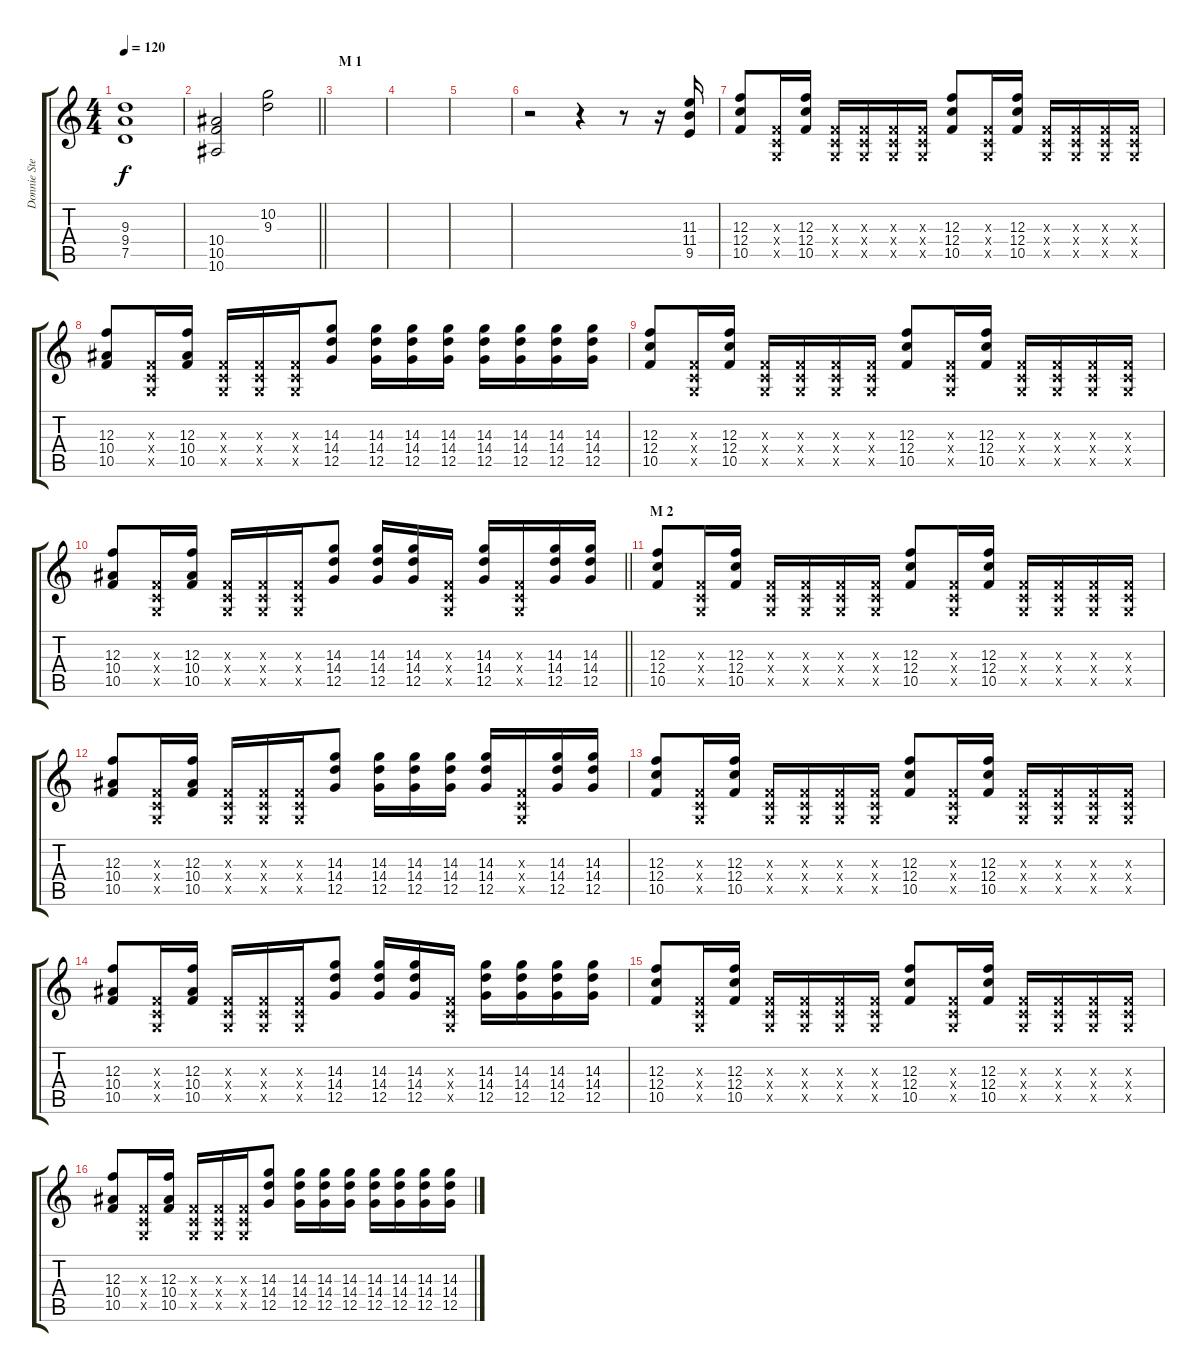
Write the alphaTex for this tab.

\track ("Donnie Steele" "Donnie Ste") {instrument distortionguitar}
\staff {score tabs}
\tuning (D4 A3 F3 C3 G2 C2) {hide}
\ts (4 4)
\tempo 120
\clef g2
\ks c
(9.3 9.4 7.5).1{dy f} |
\barLineRight lightlight
(10.4 10.5 10.6).2 (10.2 9.3).2 |
\section ("" "M 1")
|
|
|
r.2 r.4 r.8 r.16 (11.3 11.4 9.5).16{volume 10 instrument electricguitarclean} |
(12.3 12.4 10.5).8 (0.3{x} 0.4{x} 0.5{x}).16 (12.3 12.4 10.5).16 (0.3{x} 0.4{x} 0.5{x}).16 (0.3{x} 0.4{x} 0.5{x}).16 (0.3{x} 0.4{x} 0.5{x}).16 (0.3{x} 0.4{x} 0.5{x}).16 (12.3 12.4 10.5).8 (0.3{x} 0.4{x} 0.5{x}).16 (12.3 12.4 10.5).16 (0.3{x} 0.4{x} 0.5{x}).16 (0.3{x} 0.4{x} 0.5{x}).16 (0.3{x} 0.4{x} 0.5{x}).16 (0.3{x} 0.4{x} 0.5{x}).16 |
(12.3 10.4 10.5).8 (0.3{x} 0.4{x} 0.5{x}).16 (12.3 10.4 10.5).16 (0.3{x} 0.4{x} 0.5{x}).16 (0.3{x} 0.4{x} 0.5{x}).16 (0.3{x} 0.4{x} 0.5{x}).16 (14.3 14.4 12.5).8 (14.3 14.4 12.5).16 (14.3 14.4 12.5).16 (14.3 14.4 12.5).16 (14.3 14.4 12.5).16 (14.3 14.4 12.5).16 (14.3 14.4 12.5).16 (14.3 14.4 12.5).16 |
(12.3 12.4 10.5).8 (0.3{x} 0.4{x} 0.5{x}).16 (12.3 12.4 10.5).16 (0.3{x} 0.4{x} 0.5{x}).16 (0.3{x} 0.4{x} 0.5{x}).16 (0.3{x} 0.4{x} 0.5{x}).16 (0.3{x} 0.4{x} 0.5{x}).16 (12.3 12.4 10.5).8 (0.3{x} 0.4{x} 0.5{x}).16 (12.3 12.4 10.5).16 (0.3{x} 0.4{x} 0.5{x}).16 (0.3{x} 0.4{x} 0.5{x}).16 (0.3{x} 0.4{x} 0.5{x}).16 (0.3{x} 0.4{x} 0.5{x}).16 |
\barLineRight lightlight
(12.3 10.4 10.5).8 (0.3{x} 0.4{x} 0.5{x}).16 (12.3 10.4 10.5).16 (0.3{x} 0.4{x} 0.5{x}).16 (0.3{x} 0.4{x} 0.5{x}).16 (0.3{x} 0.4{x} 0.5{x}).16 (14.3 14.4 12.5).8 (14.3 14.4 12.5).16 (14.3 14.4 12.5).16 (0.3{x} 0.4{x} 0.5{x}).16 (14.3 14.4 12.5).16 (0.3{x} 0.4{x} 0.5{x}).16 (14.3 14.4 12.5).16 (14.3 14.4 12.5).16 |
\section ("" "M 2")
(12.3 12.4 10.5).8 (0.3{x} 0.4{x} 0.5{x}).16 (12.3 12.4 10.5).16 (0.3{x} 0.4{x} 0.5{x}).16 (0.3{x} 0.4{x} 0.5{x}).16 (0.3{x} 0.4{x} 0.5{x}).16 (0.3{x} 0.4{x} 0.5{x}).16 (12.3 12.4 10.5).8 (0.3{x} 0.4{x} 0.5{x}).16 (12.3 12.4 10.5).16 (0.3{x} 0.4{x} 0.5{x}).16 (0.3{x} 0.4{x} 0.5{x}).16 (0.3{x} 0.4{x} 0.5{x}).16 (0.3{x} 0.4{x} 0.5{x}).16 |
(12.3 10.4 10.5).8 (0.3{x} 0.4{x} 0.5{x}).16 (12.3 10.4 10.5).16 (0.3{x} 0.4{x} 0.5{x}).16 (0.3{x} 0.4{x} 0.5{x}).16 (0.3{x} 0.4{x} 0.5{x}).16 (14.3 14.4 12.5).8 (14.3 14.4 12.5).16 (14.3 14.4 12.5).16 (14.3 14.4 12.5).16 (14.3 14.4 12.5).16 (0.3{x} 0.4{x} 0.5{x}).16 (14.3 14.4 12.5).16 (14.3 14.4 12.5).16 |
(12.3 12.4 10.5).8 (0.3{x} 0.4{x} 0.5{x}).16 (12.3 12.4 10.5).16 (0.3{x} 0.4{x} 0.5{x}).16 (0.3{x} 0.4{x} 0.5{x}).16 (0.3{x} 0.4{x} 0.5{x}).16 (0.3{x} 0.4{x} 0.5{x}).16 (12.3 12.4 10.5).8 (0.3{x} 0.4{x} 0.5{x}).16 (12.3 12.4 10.5).16 (0.3{x} 0.4{x} 0.5{x}).16 (0.3{x} 0.4{x} 0.5{x}).16 (0.3{x} 0.4{x} 0.5{x}).16 (0.3{x} 0.4{x} 0.5{x}).16 |
(12.3 10.4 10.5).8 (0.3{x} 0.4{x} 0.5{x}).16 (12.3 10.4 10.5).16 (0.3{x} 0.4{x} 0.5{x}).16 (0.3{x} 0.4{x} 0.5{x}).16 (0.3{x} 0.4{x} 0.5{x}).16 (14.3 14.4 12.5).8 (14.3 14.4 12.5).16 (14.3 14.4 12.5).16 (0.3{x} 0.4{x} 0.5{x}).16 (14.3 14.4 12.5).16 (14.3 14.4 12.5).16 (14.3 14.4 12.5).16 (14.3 14.4 12.5).16 |
(12.3 12.4 10.5).8 (0.3{x} 0.4{x} 0.5{x}).16 (12.3 12.4 10.5).16 (0.3{x} 0.4{x} 0.5{x}).16 (0.3{x} 0.4{x} 0.5{x}).16 (0.3{x} 0.4{x} 0.5{x}).16 (0.3{x} 0.4{x} 0.5{x}).16 (12.3 12.4 10.5).8 (0.3{x} 0.4{x} 0.5{x}).16 (12.3 12.4 10.5).16 (0.3{x} 0.4{x} 0.5{x}).16 (0.3{x} 0.4{x} 0.5{x}).16 (0.3{x} 0.4{x} 0.5{x}).16 (0.3{x} 0.4{x} 0.5{x}).16 |
(12.3 10.4 10.5).8 (0.3{x} 0.4{x} 0.5{x}).16 (12.3 10.4 10.5).16 (0.3{x} 0.4{x} 0.5{x}).16 (0.3{x} 0.4{x} 0.5{x}).16 (0.3{x} 0.4{x} 0.5{x}).16 (14.3 14.4 12.5).8 (14.3 14.4 12.5).16 (14.3 14.4 12.5).16 (14.3 14.4 12.5).16 (14.3 14.4 12.5).16 (14.3 14.4 12.5).16 (14.3 14.4 12.5).16 (14.3 14.4 12.5).16
